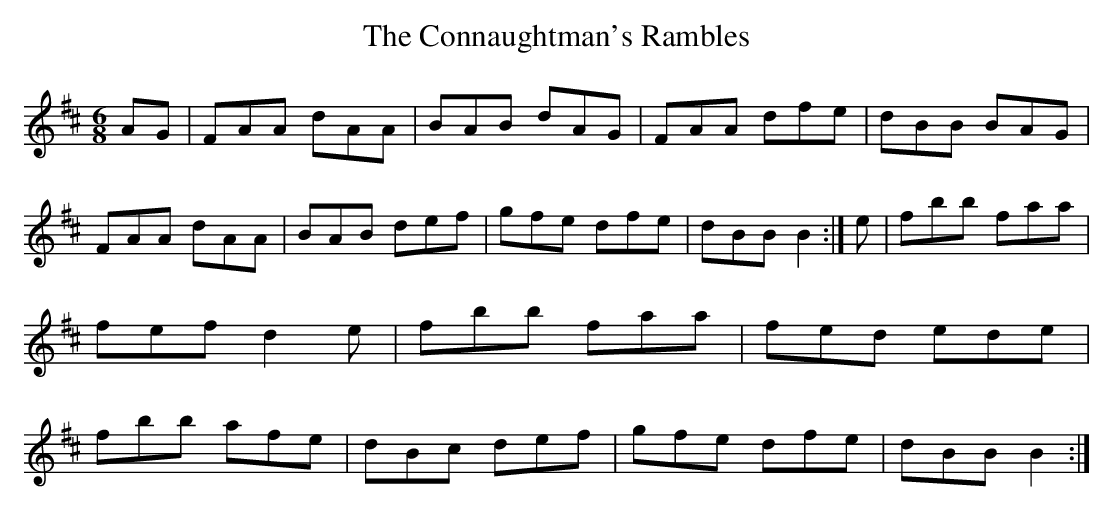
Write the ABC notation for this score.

X:1
T:Connaughtman's Rambles, The
M:6/8
K:D
AG|FAA dAA|BAB dAG|FAA dfe|dBB BAG|FAA dAA|BAB def|gfe dfe|dBB B2:|\
e|fbb faa|fef d2e|fbb faa|fed ede|fbb afe|dBc def|gfe dfe|dBB B2:|
